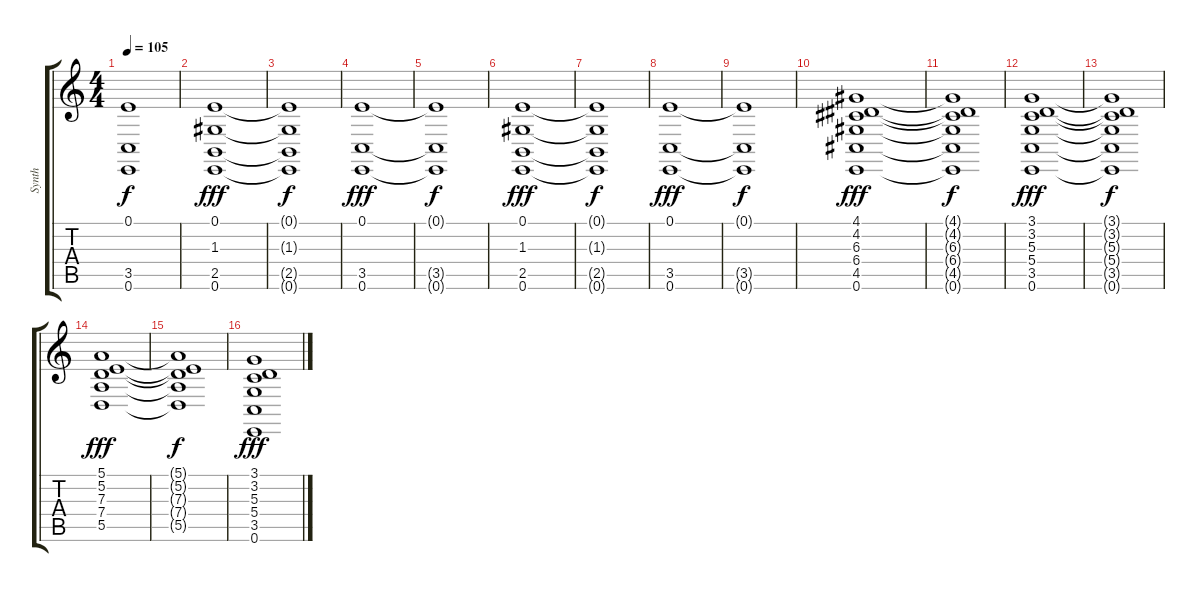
\track ("Synth" "Synth") {instrument choiraahs}
\staff {score tabs}
\tuning (E4 B3 G3 D3 A2 E2) {hide}
\ts (4 4)
\tempo 105
\clef g2
\ks c
(0.1{t} 3.5{t} 0.6{t}).1{dy f} |
(0.1 1.3 2.5 0.6).1{dy fff} |
(0.1{t} 1.3{t} 2.5{t} 0.6{t}).1{dy f} |
(0.1 3.5 0.6).1{dy fff} |
(0.1{t} 3.5{t} 0.6{t}).1{dy f} |
(0.1 1.3 2.5 0.6).1{dy fff} |
(0.1{t} 1.3{t} 2.5{t} 0.6{t}).1{dy f} |
(0.1 3.5 0.6).1{dy fff} |
(0.1{t} 3.5{t} 0.6{t}).1{dy f} |
(4.1 4.2 6.3 6.4 4.5 0.6).1{dy fff} |
(4.1{t} 4.2{t} 6.3{t} 6.4{t} 4.5{t} 0.6{t}).1{dy f} |
(3.1 3.2 5.3 5.4 3.5 0.6).1{dy fff} |
(3.1{t} 3.2{t} 5.3{t} 5.4{t} 3.5{t} 0.6{t}).1{dy f} |
(5.1 5.2 7.3 7.4 5.5).1{dy fff} |
(5.1{t} 5.2{t} 7.3{t} 7.4{t} 5.5{t}).1{dy f} |
(3.1 3.2 5.3 5.4 3.5 0.6).1{dy fff}
